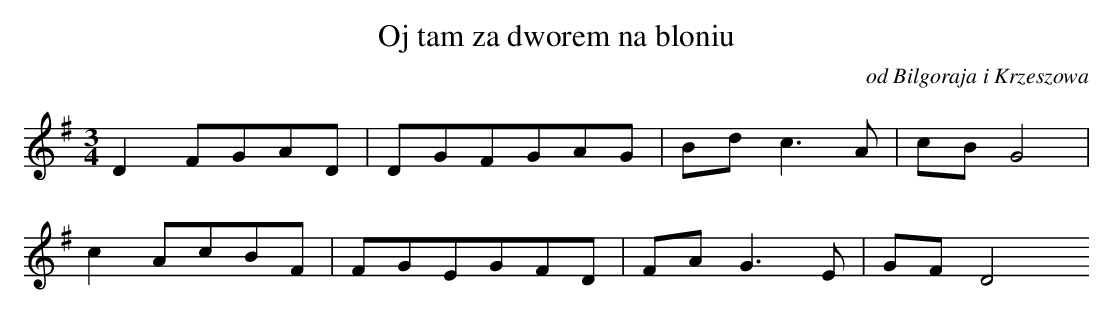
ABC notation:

X:1
T: Oj tam za dworem na bloniu
O: od Bilgoraja i Krzeszowa
M: 3/4
L: 1/8
K: G
D2FGAD | DGFGAG | Bdc3A | cBG4 |
c2AcBF | FGEGFD | FAG3E | GFD4
